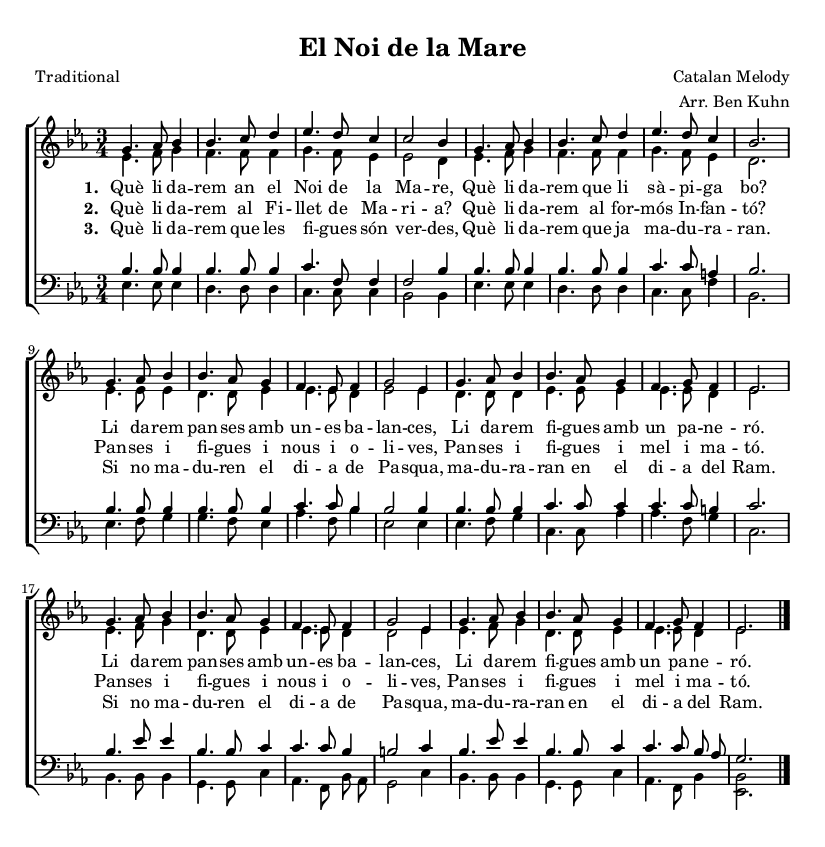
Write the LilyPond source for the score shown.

\version "2.14.2"
\include "header.ly"
\header {
  title = "El Noi de la Mare"
  poet = "Traditional"
  composer = "Catalan Melody"
  arranger = "Arr. Ben Kuhn"
}
global = {
  \preamble
  \key ees \major
  \time 3/4
  \autoBeamOff
}

sopMusic = \transpose c ees \relative c' {
  e4. f8 g4 | g4. a8 b4 | c4. b8 a4 | a2 g4 |
  e4. f8 g4 | g4. a8 b4 | c4. b8 a4 | g2.   |
  e4. f8 g4 | g4. f8 e4 | d4. c8 d4 | e2 c4 |
  e4. f8 g4 | g4. f8 e4 | d4. e8 d4 | c2.   |
  e4. f8 g4 | g4. f8 e4 | d4. c8 d4 | e2 c4 |
  e4. f8 g4 | g4. f8 e4 | d4. e8 d4 | c2.   \bar "|."
}
sopWords = \lyricmode {

}

altoMusic = \transpose c ees \relative c' {
  c4. d8 e4 | d4. d8 d4 | e4. d8 c4 | c2 b4 |
  c4. d8 e4 | d4. d8 d4 | e4. d8 c4 | b2.   |
  c4. c8 c4 | b4. b8 c4 | c4. c8 b4 | c2 c4 |
  b4. b8 b4 | c4. c8 c4 | c4. c8 b4 | c2.   |
  c4. d8 e4 | b4. b8 c4 | c4. c8 b4 | b2 c4 |
  c4. d8 e4 | b4. b8 c4 | c4. c8 b4 | c2.   |
}
altoWords = {
  \lyricmode {
    \set stanza = #"1. "
    Què li da -- rem an el Noi de la Ma -- re,
    Què li da -- rem que li sà -- pi -- ga bo?
    Li da -- rem pan -- ses amb un -- es ba -- lan -- ces,
    Li da -- rem fi -- gues amb un pa -- ne -- ró.
    Li da -- rem pan -- ses amb un -- es ba -- lan -- ces,
    Li da -- rem fi -- gues amb un pa -- ne -- ró.
  }
}
altoWordsII = \lyricmode {
  \set stanza = #"2. "
  Què li da -- rem al Fi -- llet de Ma -- ri -- a?
  Què li da -- rem al for -- mós In -- fan -- tó?
  Pan -- ses i fi -- gues i nous i o -- li -- ves,
  Pan -- ses i fi -- gues i mel i ma -- tó.
  Pan -- ses i fi -- gues i nous i o -- li -- ves,
  Pan -- ses i fi -- gues i mel i ma -- tó.
}
altoWordsIII = \lyricmode {
  \set stanza = #"3. "
  Què li da -- rem que les fi -- gues són ver -- des,
  Què li da -- rem que ja ma -- du -- ra -- ran.
  Si no ma -- du -- ren el di -- a de Pa -- squa,
  ma -- du -- ra -- ran en el di -- a del Ram.
  Si no ma -- du -- ren el di -- a de Pa -- squa,
  ma -- du -- ra -- ran en el di -- a del Ram.
}
altoWordsIV = \lyricmode {
}
altoWordsV = \lyricmode {
}
altoWordsVI = \lyricmode {
}

tenorMusic = \transpose c ees \relative c' {
  g4. g8 g4 | g4. g8 g4 | a4. d,8 d4 | d2 g4 |
  g4. g8 g4 | g4. g8 g4 | a4. a8 fis4 | g2.  |
  g4. g8 g4 | g4. g8 g4 | a4. a8 g4 | g2 g4  |
  g4. g8 g4 | a4. a8 a4 | a4. a8 gis4 | a2.  |
  g4. c8 c4 | g4. g8 a4 | a4. a8 g4 | gis2 a4 |
  g4. c8 c4 | g4. g8 a4 | a4. a8 g f | e2.   |
}
tenorWords = \lyricmode {

}

bassMusic = \transpose c ees \relative c {
  c4. c8 c4 | b4. b8 b4 | a4. a8 a4 | g2 g4 |
  c4. c8 c4 | b4. b8 b4 | a4. a8 d4 | g,2.   |
  c4. d8 e4 | e4. d8 c4 | f4. d8 g4 | c,2 c4 |
  c4. d8 e4 | a,4. a8 f'4 | f4. d8 e4 | a,2. |
  g4. g8 g4 | e4. e8 a4 | f4. d8 g f | e2 a4 |
  g4. g8 g4 | e4. e8 a4 | f4. d8 g4 | << g2 c,2. >>  |
}
bassWords = \lyricmode {

}

\score {
  <<
   \new ChoirStaff <<
    \new Staff = women <<
      \new Voice = "sopranos" { \voiceOne << \global \sopMusic >> }
      \new Voice = "altos" { \voiceTwo << \global \altoMusic >> }
    >>
    % \new Lyrics \with { alignAboveContext = #"women" } \lyricsto "sopranos" \sopWords
    % \new Lyrics = "altosVI"  \with { alignBelowContext = #"women" } \lyricsto "sopranos" \altoWordsVI
    % \new Lyrics = "altosV"  \with { alignBelowContext = #"women" } \lyricsto "sopranos" \altoWordsV
    % \new Lyrics = "altosIV"  \with { alignBelowContext = #"women" } \lyricsto "sopranos" \altoWordsIV
    \new Lyrics = "altosIII"  \with { alignBelowContext = #"women" } \lyricsto "sopranos" \altoWordsIII
    \new Lyrics = "altosII"  \with { alignBelowContext = #"women" } \lyricsto "sopranos" \altoWordsII
    \new Lyrics = "altos"  \with { alignBelowContext = #"women" } \lyricsto "sopranos" \altoWords
   \new Staff = men <<
      \clef bass
      \new Voice = "tenors" { \voiceOne << \global \tenorMusic >> }
      \new Voice = "basses" { \voiceTwo << \global \bassMusic >> }
    >>
    \new Lyrics \with { alignAboveContext = #"men" } \lyricsto "tenors" \tenorWords
    \new Lyrics \with { alignBelowContext = #"men" } \lyricsto "basses" \bassWords
  >>
  >>
}
